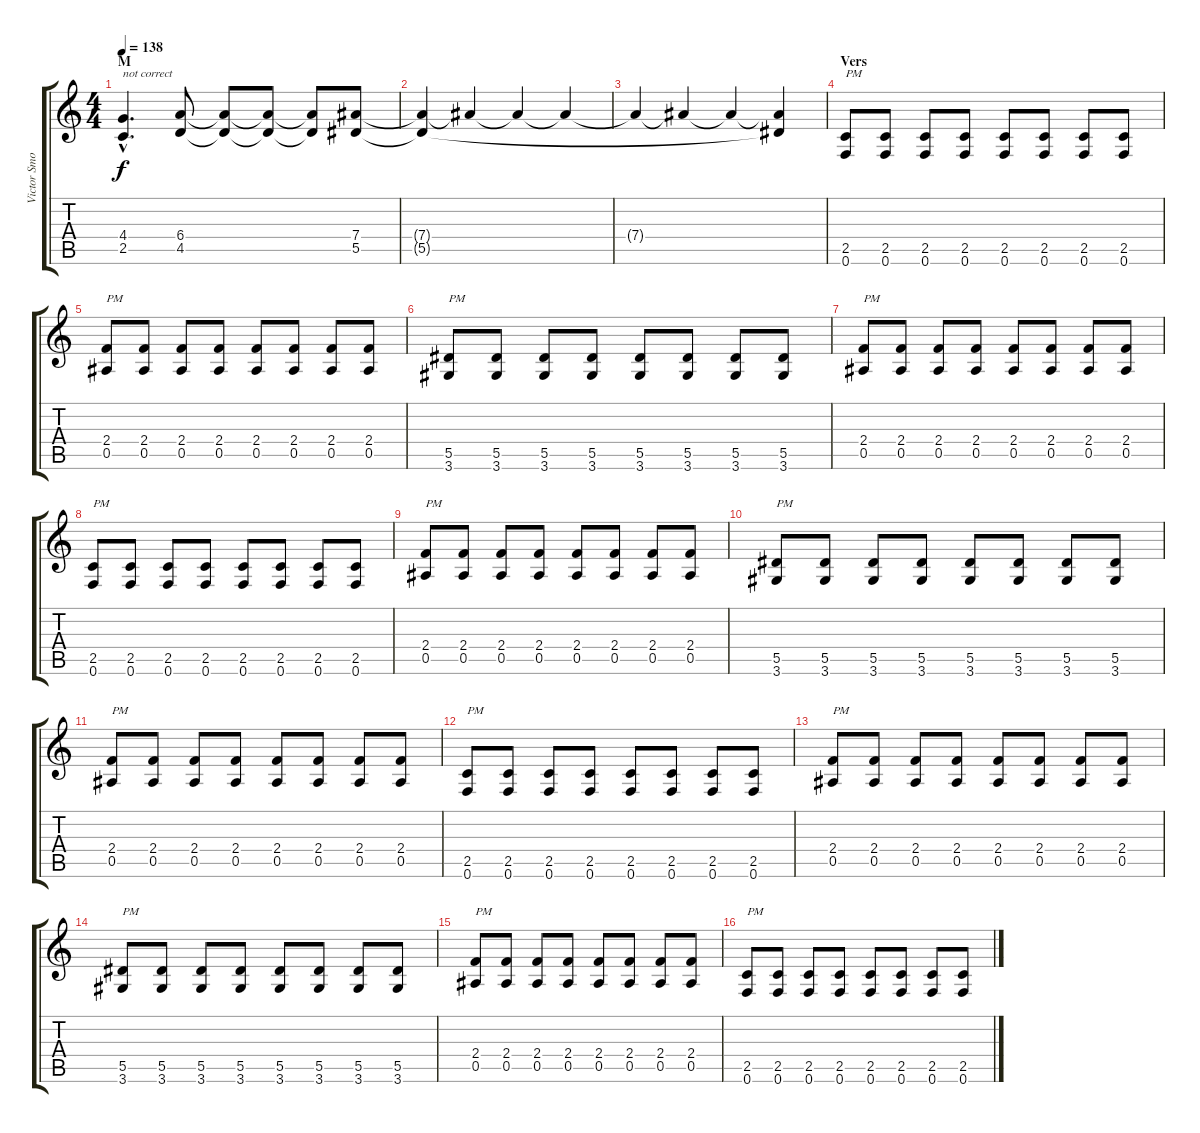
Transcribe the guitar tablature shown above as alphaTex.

\track ("Victor Smolski" "Victor Smo") {instrument acousticguitarsteel}
\staff {score tabs}
\tuning (F4 C4 Ab3 Eb3 Bb2 F2) {hide}
\ts (4 4)
\section ("" "M")
\tempo 138
\clef g2
\ks c
(4.4{hac} 2.5{hac}).4{d txt "not correct" dy f} (6.4 4.5).8 (6.4{t} 4.5{t}).8 (6.4{t} 4.5{t}).8 (6.4{t} 4.5{t}).8 (7.4 5.5).8 |
(7.4{t} 5.5{t}).4 7.4{t}.4 7.4{t}.4 7.4{t}.4 |
7.4{t}.4 7.4{t}.4 7.4{t}.4 (7.4{t} 5.5{t}).4 |
\section ("" "Vers")
(2.5 0.6).8{txt "PM"} (2.5 0.6).8 (2.5 0.6).8 (2.5 0.6).8 (2.5 0.6).8 (2.5 0.6).8 (2.5 0.6).8 (2.5 0.6).8 |
(2.4 0.5).8{txt "PM"} (2.4 0.5).8 (2.4 0.5).8 (2.4 0.5).8 (2.4 0.5).8 (2.4 0.5).8 (2.4 0.5).8 (2.4 0.5).8 |
(5.5 3.6).8{txt "PM"} (5.5 3.6).8 (5.5 3.6).8 (5.5 3.6).8 (5.5 3.6).8 (5.5 3.6).8 (5.5 3.6).8 (5.5 3.6).8 |
(2.4 0.5).8{txt "PM"} (2.4 0.5).8 (2.4 0.5).8 (2.4 0.5).8 (2.4 0.5).8 (2.4 0.5).8 (2.4 0.5).8 (2.4 0.5).8 |
(2.5 0.6).8{txt "PM"} (2.5 0.6).8 (2.5 0.6).8 (2.5 0.6).8 (2.5 0.6).8 (2.5 0.6).8 (2.5 0.6).8 (2.5 0.6).8 |
(2.4 0.5).8{txt "PM"} (2.4 0.5).8 (2.4 0.5).8 (2.4 0.5).8 (2.4 0.5).8 (2.4 0.5).8 (2.4 0.5).8 (2.4 0.5).8 |
(5.5 3.6).8{txt "PM"} (5.5 3.6).8 (5.5 3.6).8 (5.5 3.6).8 (5.5 3.6).8 (5.5 3.6).8 (5.5 3.6).8 (5.5 3.6).8 |
(2.4 0.5).8{txt "PM"} (2.4 0.5).8 (2.4 0.5).8 (2.4 0.5).8 (2.4 0.5).8 (2.4 0.5).8 (2.4 0.5).8 (2.4 0.5).8 |
\section ("" "")
(2.5 0.6).8{txt "PM"} (2.5 0.6).8 (2.5 0.6).8 (2.5 0.6).8 (2.5 0.6).8 (2.5 0.6).8 (2.5 0.6).8 (2.5 0.6).8 |
(2.4 0.5).8{txt "PM"} (2.4 0.5).8 (2.4 0.5).8 (2.4 0.5).8 (2.4 0.5).8 (2.4 0.5).8 (2.4 0.5).8 (2.4 0.5).8 |
(5.5 3.6).8{txt "PM"} (5.5 3.6).8 (5.5 3.6).8 (5.5 3.6).8 (5.5 3.6).8 (5.5 3.6).8 (5.5 3.6).8 (5.5 3.6).8 |
(2.4 0.5).8{txt "PM"} (2.4 0.5).8 (2.4 0.5).8 (2.4 0.5).8 (2.4 0.5).8 (2.4 0.5).8 (2.4 0.5).8 (2.4 0.5).8 |
(2.5 0.6).8{txt "PM"} (2.5 0.6).8 (2.5 0.6).8 (2.5 0.6).8 (2.5 0.6).8 (2.5 0.6).8 (2.5 0.6).8 (2.5 0.6).8
